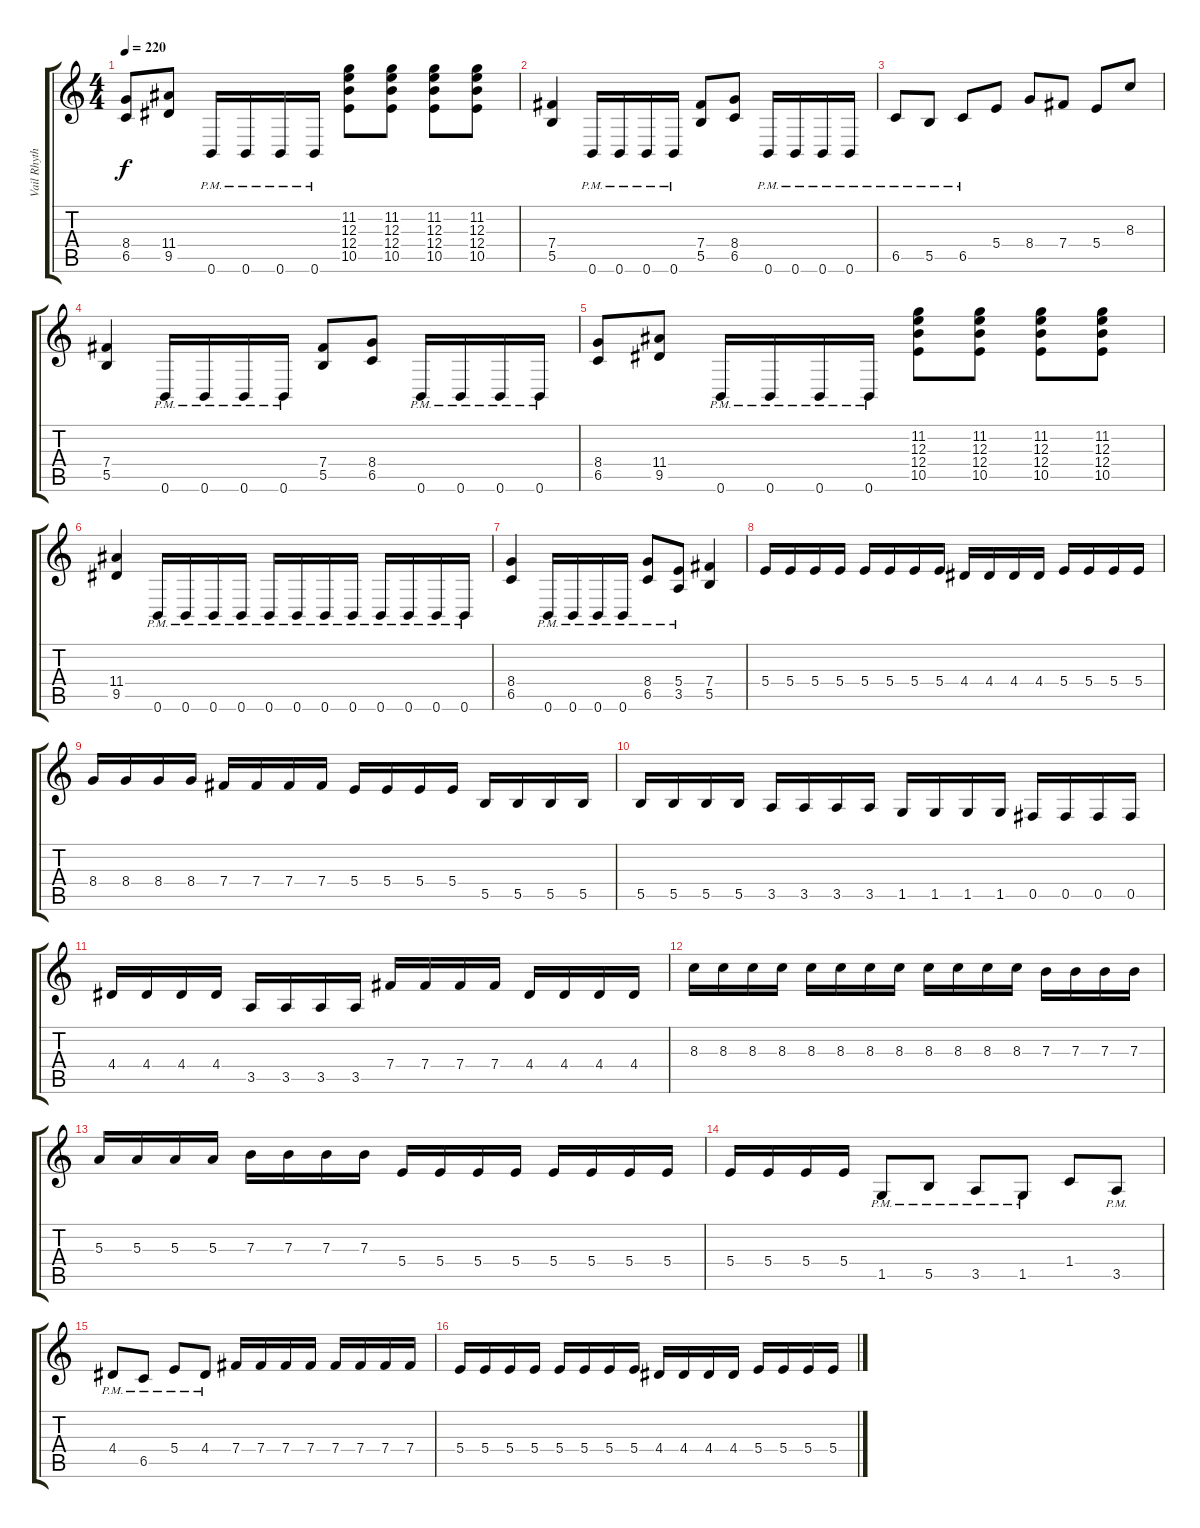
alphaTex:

\track ("Vail Rhythm" "Vail Rhyth") {instrument overdrivenguitar}
\staff {score tabs}
\tuning (Db4 Ab3 E3 B2 Gb2 B1) {hide}
\ts (4 4)
\tempo 220
\clef g2
\ks c
(8.4 6.5).8{dy f} (11.4 9.5).8 0.6{pm}.16 0.6{pm}.16 0.6{pm}.16 0.6{pm}.16 (11.2 12.3 12.4 10.5).8 (11.2 12.3 12.4 10.5).8 (11.2 12.3 12.4 10.5).8 (11.2 12.3 12.4 10.5).8 |
(7.4 5.5).4 0.6{pm}.16 0.6{pm}.16 0.6{pm}.16 0.6{pm}.16 (7.4 5.5).8 (8.4 6.5).8 0.6{pm}.16 0.6{pm}.16 0.6{pm}.16 0.6{pm}.16 |
6.5{pm}.8 5.5{pm}.8 6.5{pm}.8 5.4.8 8.4.8 7.4.8 5.4.8 8.3.8 |
(7.4 5.5).4 0.6{pm}.16 0.6{pm}.16 0.6{pm}.16 0.6{pm}.16 (7.4 5.5).8 (8.4 6.5).8 0.6{pm}.16 0.6{pm}.16 0.6{pm}.16 0.6{pm}.16 |
(8.4 6.5).8 (11.4 9.5).8 0.6{pm}.16 0.6{pm}.16 0.6{pm}.16 0.6{pm}.16 (11.2 12.3 12.4 10.5).8 (11.2 12.3 12.4 10.5).8 (11.2 12.3 12.4 10.5).8 (11.2 12.3 12.4 10.5).8 |
(11.4 9.5).4 0.6{pm}.16 0.6{pm}.16 0.6{pm}.16 0.6{pm}.16 0.6{pm}.16 0.6{pm}.16 0.6{pm}.16 0.6{pm}.16 0.6{pm}.16 0.6{pm}.16 0.6{pm}.16 0.6{pm}.16 |
(8.4 6.5).4 0.6{pm}.16 0.6{pm}.16 0.6{pm}.16 0.6{pm}.16 (8.4{pm} 6.5{pm}).8 (5.4{pm} 3.5{pm}).8 (7.4 5.5).4 |
5.4.16 5.4.16 5.4.16 5.4.16 5.4.16 5.4.16 5.4.16 5.4.16 4.4.16 4.4.16 4.4.16 4.4.16 5.4.16 5.4.16 5.4.16 5.4.16 |
8.4.16 8.4.16 8.4.16 8.4.16 7.4.16 7.4.16 7.4.16 7.4.16 5.4.16 5.4.16 5.4.16 5.4.16 5.5.16 5.5.16 5.5.16 5.5.16 |
5.5.16 5.5.16 5.5.16 5.5.16 3.5.16 3.5.16 3.5.16 3.5.16 1.5.16 1.5.16 1.5.16 1.5.16 0.5.16 0.5.16 0.5.16 0.5.16 |
4.4.16 4.4.16 4.4.16 4.4.16 3.5.16 3.5.16 3.5.16 3.5.16 7.4.16 7.4.16 7.4.16 7.4.16 4.4.16 4.4.16 4.4.16 4.4.16 |
8.3.16 8.3.16 8.3.16 8.3.16 8.3.16 8.3.16 8.3.16 8.3.16 8.3.16 8.3.16 8.3.16 8.3.16 7.3.16 7.3.16 7.3.16 7.3.16 |
5.3.16 5.3.16 5.3.16 5.3.16 7.3.16 7.3.16 7.3.16 7.3.16 5.4.16 5.4.16 5.4.16 5.4.16 5.4.16 5.4.16 5.4.16 5.4.16 |
5.4.16 5.4.16 5.4.16 5.4.16 1.5{pm}.8 5.5{pm}.8 3.5{pm}.8 1.5{pm}.8 1.4.8 3.5{pm}.8 |
4.4{pm}.8 6.5{pm}.8 5.4{pm}.8 4.4{pm}.8 7.4.16 7.4.16 7.4.16 7.4.16 7.4.16 7.4.16 7.4.16 7.4.16 |
5.4.16 5.4.16 5.4.16 5.4.16 5.4.16 5.4.16 5.4.16 5.4.16 4.4.16 4.4.16 4.4.16 4.4.16 5.4.16 5.4.16 5.4.16 5.4.16
